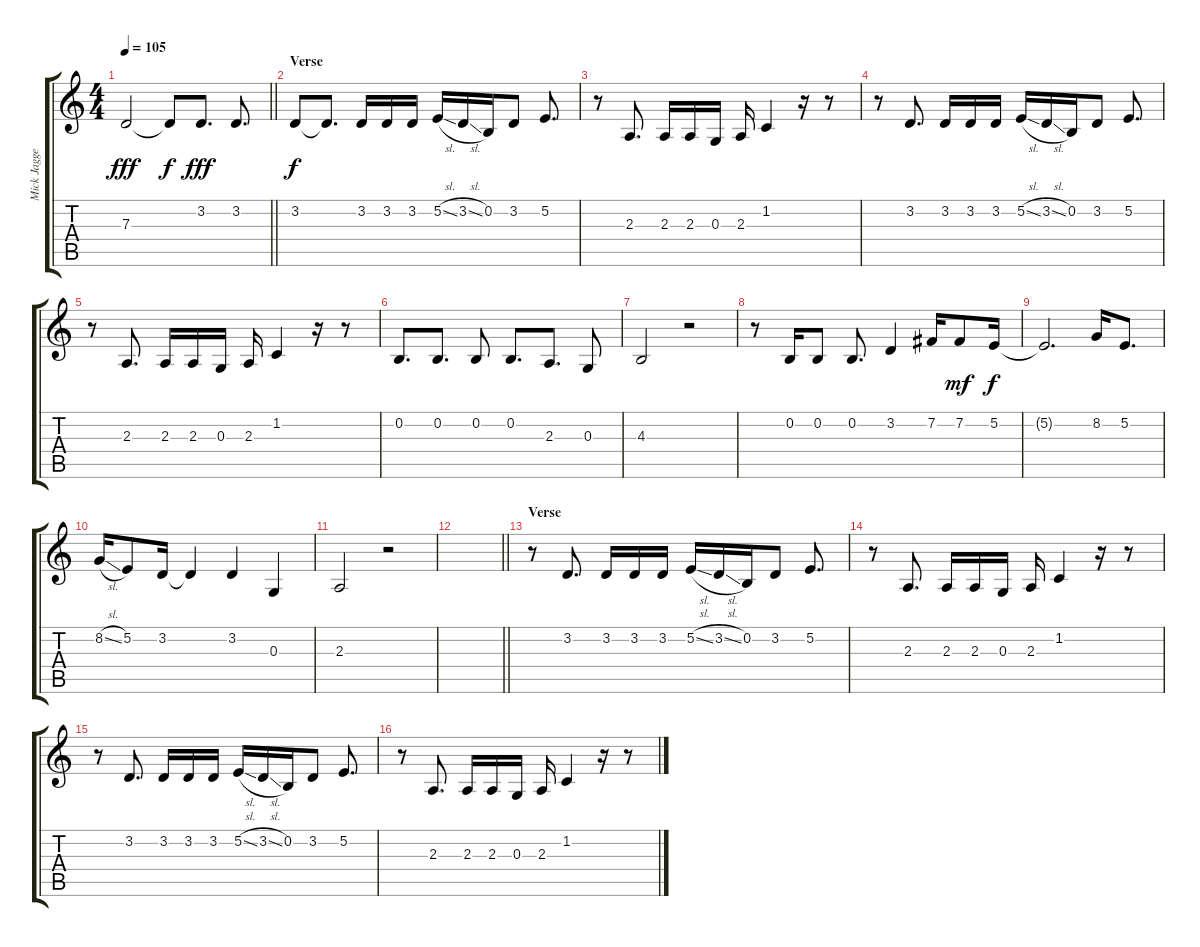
\track ("Mick Jagger" "Mick Jagge") {instrument trombone}
\staff {score tabs}
\tuning (E4 B3 G3 D3 A2 E2) {hide}
\ts (4 4)
\tempo 105
\clef g2
\barLineRight lightlight
\ks c
7.3.2{dy fff} 7.3{t}.8{dy f} 3.2.8{d dy fff} 3.2.8{d} |
\section ("" "Verse")
3.2.8{dy f} 3.2{t}.8{d} 3.2.16 3.2.16 3.2.16 5.2{sl}.16 3.2{sl}.16 0.2.16 3.2.8 5.2.8{d} |
r.8 2.3.8{d} 2.3.16 2.3.16 0.3.16 2.3.16 1.2.4 r.16 r.8 |
r.8 3.2.8{d} 3.2.16 3.2.16 3.2.16 5.2{sl}.16 3.2{sl}.16 0.2.16 3.2.8 5.2.8{d} |
r.8 2.3.8{d} 2.3.16 2.3.16 0.3.16 2.3.16 1.2.4 r.16 r.8 |
0.2.8{d} 0.2.8{d} 0.2.8 0.2.8{d} 2.3.8{d} 0.3.8 |
4.3.2 r.2 |
r.8 0.2.16 0.2.8 0.2.8{d} 3.2.4 7.2.16 7.2.8{dy mf} 5.2.16{dy f} |
5.2{t}.2{d} 8.2.16 5.2.8{d} |
8.2{sl}.16 5.2.8 3.2.16 3.2{t}.4 3.2.4 0.3.4 |
2.3.2 r.2 |
\barLineRight lightlight
|
\section ("" "Verse")
r.8 3.2.8{d} 3.2.16 3.2.16 3.2.16 5.2{sl}.16 3.2{sl}.16 0.2.16 3.2.8 5.2.8{d} |
r.8 2.3.8{d} 2.3.16 2.3.16 0.3.16 2.3.16 1.2.4 r.16 r.8 |
r.8 3.2.8{d} 3.2.16 3.2.16 3.2.16 5.2{sl}.16 3.2{sl}.16 0.2.16 3.2.8 5.2.8{d} |
r.8 2.3.8{d} 2.3.16 2.3.16 0.3.16 2.3.16 1.2.4 r.16 r.8
